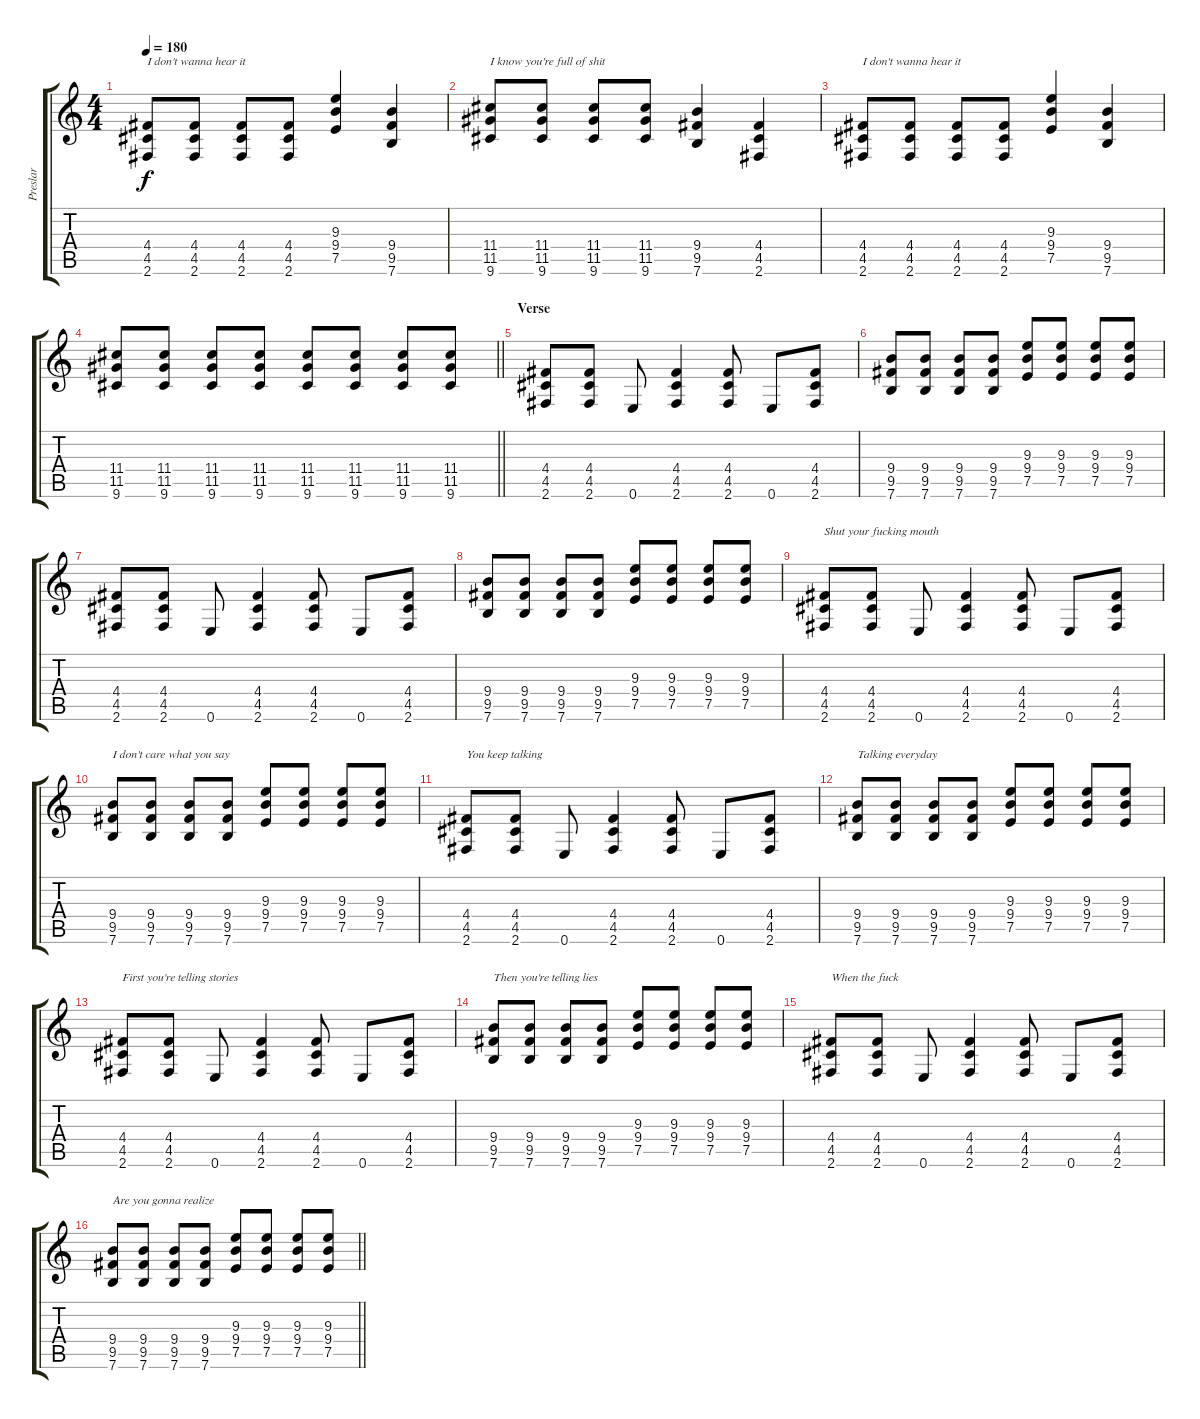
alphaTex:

\track ("Preslar" "Preslar") {instrument overdrivenguitar}
\staff {score tabs}
\tuning (E4 B3 G3 D3 A2 E2) {hide}
\ts (4 4)
\tempo 180
\clef g2
\ks c
(4.4 4.5 2.6).8{txt "I don't wanna hear it" dy f} (4.4 4.5 2.6).8 (4.4 4.5 2.6).8 (4.4 4.5 2.6).8 (9.3 9.4 7.5).4 (9.4 9.5 7.6).4 |
(11.4 11.5 9.6).8{txt "I know you're full of shit"} (11.4 11.5 9.6).8 (11.4 11.5 9.6).8 (11.4 11.5 9.6).8 (9.4 9.5 7.6).4 (4.4 4.5 2.6).4 |
(4.4 4.5 2.6).8{txt "I don't wanna hear it"} (4.4 4.5 2.6).8 (4.4 4.5 2.6).8 (4.4 4.5 2.6).8 (9.3 9.4 7.5).4 (9.4 9.5 7.6).4 |
\barLineRight lightlight
(11.4 11.5 9.6).8 (11.4 11.5 9.6).8 (11.4 11.5 9.6).8 (11.4 11.5 9.6).8 (11.4 11.5 9.6).8 (11.4 11.5 9.6).8 (11.4 11.5 9.6).8 (11.4 11.5 9.6).8 |
\section ("" "Verse")
(4.4 4.5 2.6).8 (4.4 4.5 2.6).8 0.6.8 (4.4 4.5 2.6).4 (4.4 4.5 2.6).8 0.6.8 (4.4 4.5 2.6).8 |
(9.4 9.5 7.6).8 (9.4 9.5 7.6).8 (9.4 9.5 7.6).8 (9.4 9.5 7.6).8 (9.3 9.4 7.5).8 (9.3 9.4 7.5).8 (9.3 9.4 7.5).8 (9.3 9.4 7.5).8 |
(4.4 4.5 2.6).8 (4.4 4.5 2.6).8 0.6.8 (4.4 4.5 2.6).4 (4.4 4.5 2.6).8 0.6.8 (4.4 4.5 2.6).8 |
(9.4 9.5 7.6).8 (9.4 9.5 7.6).8 (9.4 9.5 7.6).8 (9.4 9.5 7.6).8 (9.3 9.4 7.5).8 (9.3 9.4 7.5).8 (9.3 9.4 7.5).8 (9.3 9.4 7.5).8 |
(4.4 4.5 2.6).8{txt "Shut your fucking mouth"} (4.4 4.5 2.6).8 0.6.8 (4.4 4.5 2.6).4 (4.4 4.5 2.6).8 0.6.8 (4.4 4.5 2.6).8 |
(9.4 9.5 7.6).8{txt "I don't care what you say"} (9.4 9.5 7.6).8 (9.4 9.5 7.6).8 (9.4 9.5 7.6).8 (9.3 9.4 7.5).8 (9.3 9.4 7.5).8 (9.3 9.4 7.5).8 (9.3 9.4 7.5).8 |
(4.4 4.5 2.6).8{txt "You keep talking"} (4.4 4.5 2.6).8 0.6.8 (4.4 4.5 2.6).4 (4.4 4.5 2.6).8 0.6.8 (4.4 4.5 2.6).8 |
(9.4 9.5 7.6).8{txt "Talking everyday"} (9.4 9.5 7.6).8 (9.4 9.5 7.6).8 (9.4 9.5 7.6).8 (9.3 9.4 7.5).8 (9.3 9.4 7.5).8 (9.3 9.4 7.5).8 (9.3 9.4 7.5).8 |
(4.4 4.5 2.6).8{txt "First you're telling stories"} (4.4 4.5 2.6).8 0.6.8 (4.4 4.5 2.6).4 (4.4 4.5 2.6).8 0.6.8 (4.4 4.5 2.6).8 |
(9.4 9.5 7.6).8{txt "Then you're telling lies"} (9.4 9.5 7.6).8 (9.4 9.5 7.6).8 (9.4 9.5 7.6).8 (9.3 9.4 7.5).8 (9.3 9.4 7.5).8 (9.3 9.4 7.5).8 (9.3 9.4 7.5).8 |
(4.4 4.5 2.6).8{txt "When the fuck"} (4.4 4.5 2.6).8 0.6.8 (4.4 4.5 2.6).4 (4.4 4.5 2.6).8 0.6.8 (4.4 4.5 2.6).8 |
\barLineRight lightlight
(9.4 9.5 7.6).8{txt "Are you gonna realize"} (9.4 9.5 7.6).8 (9.4 9.5 7.6).8 (9.4 9.5 7.6).8 (9.3 9.4 7.5).8 (9.3 9.4 7.5).8 (9.3 9.4 7.5).8 (9.3 9.4 7.5).8
